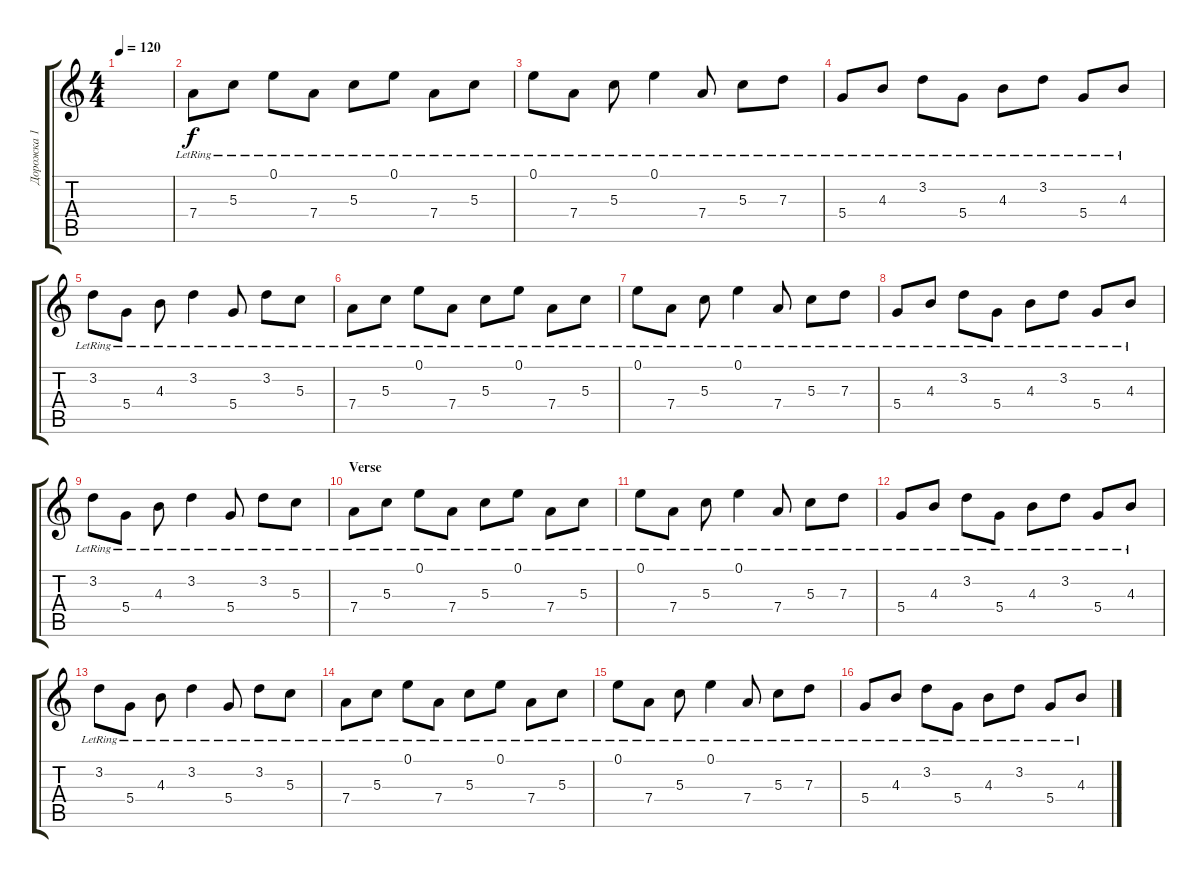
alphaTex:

\track ("Дорожка 1" "Дорожка 1") {instrument acousticguitarnylon}
\staff {score tabs}
\tuning (E4 B3 G3 D3 A2 E2) {hide}
\ts (4 4)
\tempo 120
\clef g2
\ks c
|
7.4{lr}.8 5.3{lr}.8 0.1{lr}.8 7.4{lr}.8 5.3{lr}.8 0.1{lr}.8 7.4{lr}.8 5.3{lr}.8 |
0.1{lr}.8 7.4{lr}.8 5.3{lr}.8 0.1{lr}.4 7.4{lr}.8 5.3{lr}.8 7.3{lr}.8 |
5.4{lr}.8 4.3{lr}.8 3.2{lr}.8 5.4{lr}.8 4.3{lr}.8 3.2{lr}.8 5.4{lr}.8 4.3{lr}.8 |
3.2{lr}.8 5.4{lr}.8 4.3{lr}.8 3.2{lr}.4 5.4{lr}.8 3.2{lr}.8 5.3{lr}.8 |
7.4{lr}.8 5.3{lr}.8 0.1{lr}.8 7.4{lr}.8 5.3{lr}.8 0.1{lr}.8 7.4{lr}.8 5.3{lr}.8 |
0.1{lr}.8 7.4{lr}.8 5.3{lr}.8 0.1{lr}.4 7.4{lr}.8 5.3{lr}.8 7.3{lr}.8 |
5.4{lr}.8 4.3{lr}.8 3.2{lr}.8 5.4{lr}.8 4.3{lr}.8 3.2{lr}.8 5.4{lr}.8 4.3{lr}.8 |
3.2{lr}.8 5.4{lr}.8 4.3{lr}.8 3.2{lr}.4 5.4{lr}.8 3.2{lr}.8 5.3{lr}.8 |
\section ("" "Verse")
7.4{lr}.8 5.3{lr}.8 0.1{lr}.8 7.4{lr}.8 5.3{lr}.8 0.1{lr}.8 7.4{lr}.8 5.3{lr}.8 |
0.1{lr}.8 7.4{lr}.8 5.3{lr}.8 0.1{lr}.4 7.4{lr}.8 5.3{lr}.8 7.3{lr}.8 |
5.4{lr}.8 4.3{lr}.8 3.2{lr}.8 5.4{lr}.8 4.3{lr}.8 3.2{lr}.8 5.4{lr}.8 4.3{lr}.8 |
3.2{lr}.8 5.4{lr}.8 4.3{lr}.8 3.2{lr}.4 5.4{lr}.8 3.2{lr}.8 5.3{lr}.8 |
7.4{lr}.8 5.3{lr}.8 0.1{lr}.8 7.4{lr}.8 5.3{lr}.8 0.1{lr}.8 7.4{lr}.8 5.3{lr}.8 |
0.1{lr}.8 7.4{lr}.8 5.3{lr}.8 0.1{lr}.4 7.4{lr}.8 5.3{lr}.8 7.3{lr}.8 |
5.4{lr}.8 4.3{lr}.8 3.2{lr}.8 5.4{lr}.8 4.3{lr}.8 3.2{lr}.8 5.4{lr}.8 4.3{lr}.8
